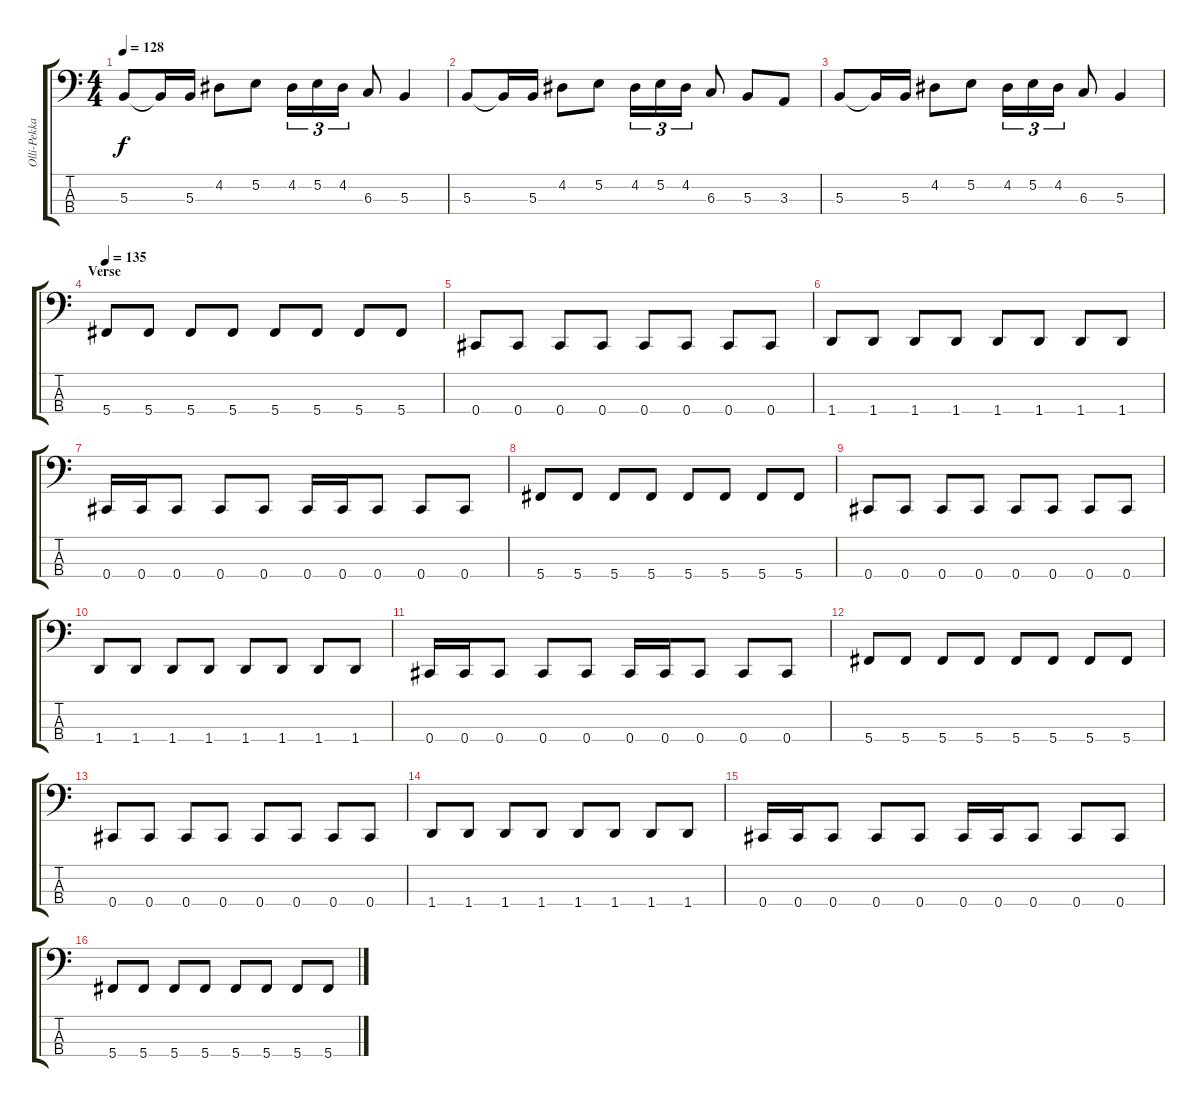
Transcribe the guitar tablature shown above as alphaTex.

\track ("Olli-Pekka Laine" "Olli-Pekka") {instrument electricbassfinger}
\staff {score tabs}
\tuning (E2 B1 Gb1 Db1) {hide}
\ts (4 4)
\tempo 128
\clef f4
\ks c
5.3.8{dy f} 5.3{t}.16 5.3.16 4.2.8 5.2.8 4.2.16{tu (3 2)} 5.2.16{tu (3 2)} 4.2.16{tu (3 2)} 6.3.8 5.3.4 |
5.3.8 5.3{t}.16 5.3.16 4.2.8 5.2.8 4.2.16{tu (3 2)} 5.2.16{tu (3 2)} 4.2.16{tu (3 2)} 6.3.8 5.3.8 3.3.8 |
5.3.8 5.3{t}.16 5.3.16 4.2.8 5.2.8 4.2.16{tu (3 2)} 5.2.16{tu (3 2)} 4.2.16{tu (3 2)} 6.3.8 5.3.4 |
\section ("" "Verse")
\tempo 135
5.4.8 5.4.8 5.4.8 5.4.8 5.4.8 5.4.8 5.4.8 5.4.8 |
0.4.8 0.4.8 0.4.8 0.4.8 0.4.8 0.4.8 0.4.8 0.4.8 |
1.4.8 1.4.8 1.4.8 1.4.8 1.4.8 1.4.8 1.4.8 1.4.8 |
0.4.16 0.4.16 0.4.8 0.4.8 0.4.8 0.4.16 0.4.16 0.4.8 0.4.8 0.4.8 |
5.4.8 5.4.8 5.4.8 5.4.8 5.4.8 5.4.8 5.4.8 5.4.8 |
0.4.8 0.4.8 0.4.8 0.4.8 0.4.8 0.4.8 0.4.8 0.4.8 |
1.4.8 1.4.8 1.4.8 1.4.8 1.4.8 1.4.8 1.4.8 1.4.8 |
0.4.16 0.4.16 0.4.8 0.4.8 0.4.8 0.4.16 0.4.16 0.4.8 0.4.8 0.4.8 |
5.4.8 5.4.8 5.4.8 5.4.8 5.4.8 5.4.8 5.4.8 5.4.8 |
0.4.8 0.4.8 0.4.8 0.4.8 0.4.8 0.4.8 0.4.8 0.4.8 |
1.4.8 1.4.8 1.4.8 1.4.8 1.4.8 1.4.8 1.4.8 1.4.8 |
0.4.16 0.4.16 0.4.8 0.4.8 0.4.8 0.4.16 0.4.16 0.4.8 0.4.8 0.4.8 |
5.4.8 5.4.8 5.4.8 5.4.8 5.4.8 5.4.8 5.4.8 5.4.8
